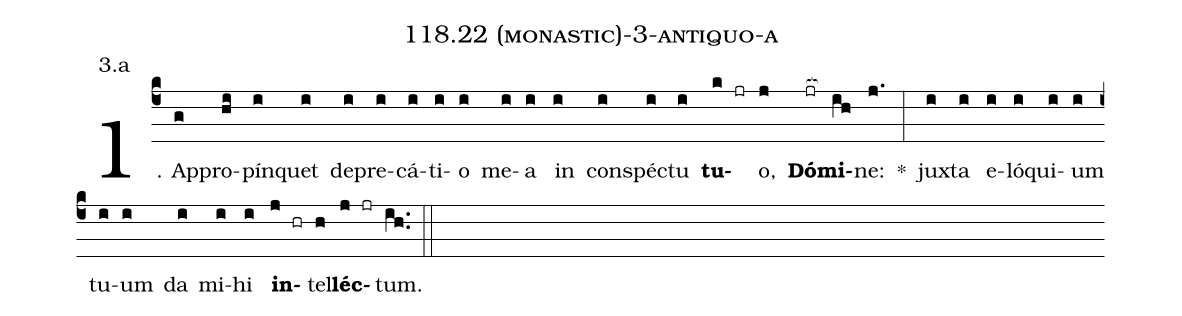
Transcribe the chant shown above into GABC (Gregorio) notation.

name: 118.22 (monastic)-3-antiquo-a;
annotation: 3.a;
%%
(c4)1. Ap(g)pro(hi)pín(i)quet(i) de(i)pre(i)cá(i)ti(i)o(i) me(i)a(i) in(i) con(i)spéc(i)tu(i) <b>tu</b>(k jr)o,(j) <b>Dó</b>(jr[ocb:1{])<b>mi</b>(ih[ocb:0}])ne:(j.) *(:) jux(i)ta(i) e(i)ló(i)qui(i)um(i) tu(i)um(i) da(i) mi(i)hi(i) <b>in</b>(j hr)tel(h)<b>léc</b>(j jr)tum.(ih..) (::)
